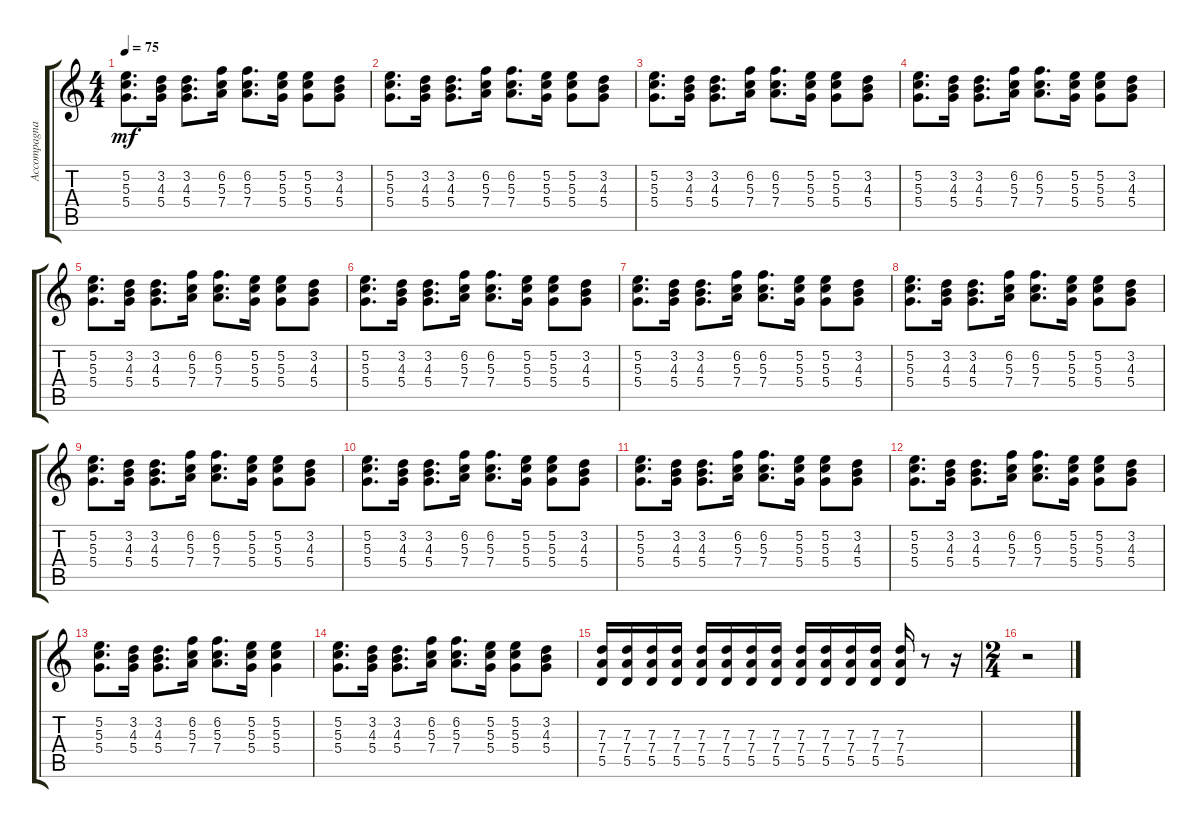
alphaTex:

\track ("Accompagnamento" "Accompagna") {instrument distortionguitar}
\staff {score tabs}
\tuning (E4 B3 G3 D3 A2 E2) {hide}
\ts (4 4)
\tempo 75
\clef g2
\ks c
(5.2 5.3 5.4).8{d dy mf} (3.2 4.3 5.4).16 (3.2 4.3 5.4).8{d} (6.2 5.3 7.4).16 (6.2 5.3 7.4).8{d} (5.2 5.3 5.4).16 (5.2 5.3 5.4).8 (3.2 4.3 5.4).8 |
(5.2 5.3 5.4).8{d} (3.2 4.3 5.4).16 (3.2 4.3 5.4).8{d} (6.2 5.3 7.4).16 (6.2 5.3 7.4).8{d} (5.2 5.3 5.4).16 (5.2 5.3 5.4).8 (3.2 4.3 5.4).8 |
(5.2 5.3 5.4).8{d} (3.2 4.3 5.4).16 (3.2 4.3 5.4).8{d} (6.2 5.3 7.4).16 (6.2 5.3 7.4).8{d} (5.2 5.3 5.4).16 (5.2 5.3 5.4).8 (3.2 4.3 5.4).8 |
(5.2 5.3 5.4).8{d} (3.2 4.3 5.4).16 (3.2 4.3 5.4).8{d} (6.2 5.3 7.4).16 (6.2 5.3 7.4).8{d} (5.2 5.3 5.4).16 (5.2 5.3 5.4).8 (3.2 4.3 5.4).8 |
(5.2 5.3 5.4).8{d} (3.2 4.3 5.4).16 (3.2 4.3 5.4).8{d} (6.2 5.3 7.4).16 (6.2 5.3 7.4).8{d} (5.2 5.3 5.4).16 (5.2 5.3 5.4).8 (3.2 4.3 5.4).8 |
(5.2 5.3 5.4).8{d} (3.2 4.3 5.4).16 (3.2 4.3 5.4).8{d} (6.2 5.3 7.4).16 (6.2 5.3 7.4).8{d} (5.2 5.3 5.4).16 (5.2 5.3 5.4).8 (3.2 4.3 5.4).8 |
(5.2 5.3 5.4).8{d} (3.2 4.3 5.4).16 (3.2 4.3 5.4).8{d} (6.2 5.3 7.4).16 (6.2 5.3 7.4).8{d} (5.2 5.3 5.4).16 (5.2 5.3 5.4).8 (3.2 4.3 5.4).8 |
(5.2 5.3 5.4).8{d} (3.2 4.3 5.4).16 (3.2 4.3 5.4).8{d} (6.2 5.3 7.4).16 (6.2 5.3 7.4).8{d} (5.2 5.3 5.4).16 (5.2 5.3 5.4).8 (3.2 4.3 5.4).8 |
(5.2 5.3 5.4).8{d} (3.2 4.3 5.4).16 (3.2 4.3 5.4).8{d} (6.2 5.3 7.4).16 (6.2 5.3 7.4).8{d} (5.2 5.3 5.4).16 (5.2 5.3 5.4).8 (3.2 4.3 5.4).8 |
(5.2 5.3 5.4).8{d} (3.2 4.3 5.4).16 (3.2 4.3 5.4).8{d} (6.2 5.3 7.4).16 (6.2 5.3 7.4).8{d} (5.2 5.3 5.4).16 (5.2 5.3 5.4).8 (3.2 4.3 5.4).8 |
(5.2 5.3 5.4).8{d} (3.2 4.3 5.4).16 (3.2 4.3 5.4).8{d} (6.2 5.3 7.4).16 (6.2 5.3 7.4).8{d} (5.2 5.3 5.4).16 (5.2 5.3 5.4).8 (3.2 4.3 5.4).8 |
(5.2 5.3 5.4).8{d} (3.2 4.3 5.4).16 (3.2 4.3 5.4).8{d} (6.2 5.3 7.4).16 (6.2 5.3 7.4).8{d} (5.2 5.3 5.4).16 (5.2 5.3 5.4).8 (3.2 4.3 5.4).8 |
(5.2 5.3 5.4).8{d} (3.2 4.3 5.4).16 (3.2 4.3 5.4).8{d} (6.2 5.3 7.4).16 (6.2 5.3 7.4).8{d} (5.2 5.3 5.4).16 (5.2 5.3 5.4).4 |
(5.2 5.3 5.4).8{d} (3.2 4.3 5.4).16 (3.2 4.3 5.4).8{d} (6.2 5.3 7.4).16 (6.2 5.3 7.4).8{d} (5.2 5.3 5.4).16 (5.2 5.3 5.4).8 (3.2 4.3 5.4).8 |
(7.3 7.4 5.5).16 (7.3 7.4 5.5).16 (7.3 7.4 5.5).16 (7.3 7.4 5.5).16 (7.3 7.4 5.5).16 (7.3 7.4 5.5).16 (7.3 7.4 5.5).16 (7.3 7.4 5.5).16 (7.3 7.4 5.5).16 (7.3 7.4 5.5).16 (7.3 7.4 5.5).16 (7.3 7.4 5.5).16 (7.3 7.4 5.5).16 r.8 r.16 |
\ts (2 4)
r.2
